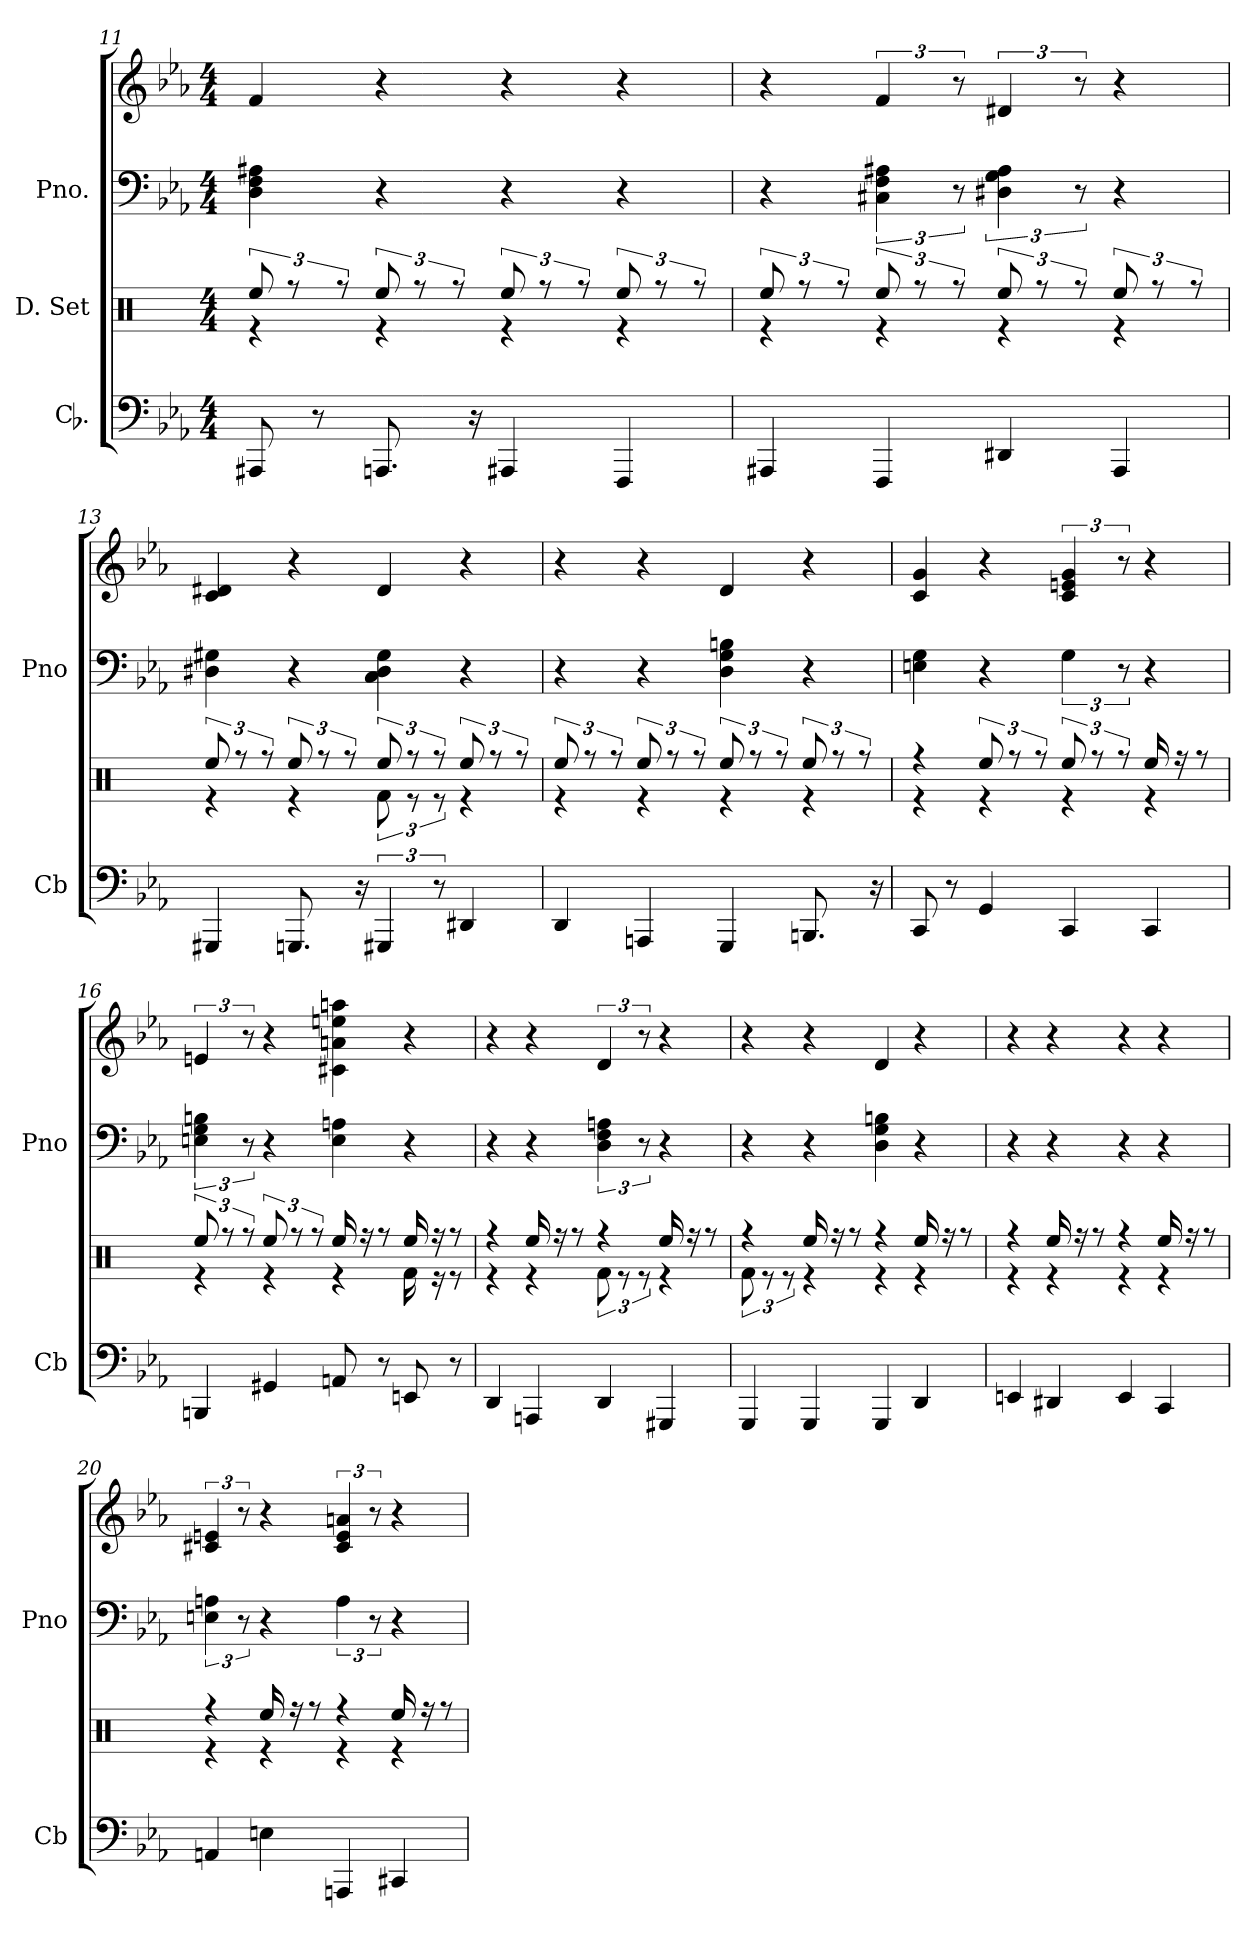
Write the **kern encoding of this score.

**kern	**kern	**kern	**kern
*part3	*part2	*part1	*part1
*staff4	*staff3	*staff2	*staff1
*I"Cb.	*I"D. Set	*I"Pno.	*
*I'Cb	*	*I'Pno	*
*clefF4	*clefX	*clefF4	*clefG2
*k[b-e-a-]	*k[]	*k[b-e-a-]	*k[b-e-a-]
*M4/4	*M4/4	*M4/4	*M4/4
=11	=11	=11	=11
*	*^	*	*
8AAA#X	4re	12Ree/	4D 4F 4A#X	4f
.	.	12rff	.	.
8r	.	.	.	.
.	.	12rff	.	.
8.AAAn	4re	12Ree/	4r	4r
.	.	12rff	.	.
.	.	12rff	.	.
16r	.	.	.	.
4AAA#X	4re	12Ree/	4r	4r
.	.	12rff	.	.
.	.	12rff	.	.
4FFF	4re	12Ree/	4r	4r
.	.	12rff	.	.
.	.	12rff	.	.
=12	=12	=12	=12	=12
4AAA#X	4re	12Ree/	4r	4r
.	.	12rff	.	.
.	.	12rff	.	.
4FFF	4re	12Ree/	6C#X 6F 6A#X	6f
.	.	12rff	.	.
.	.	12rff	12r	12r
4DD#X	4re	12Ree/	6D#X 6G 6A#	6d#X
.	.	12rff	.	.
.	.	12rff	12r	12r
4AAA#	4re	12Ree/	4r	4r
.	.	12rff	.	.
.	.	12rff	.	.
=13	=13	=13	=13	=13
4GGG#X	4re	12Ree/	4D#X 4G#X	4c 4d#X
.	.	12rff	.	.
.	.	12rff	.	.
8.GGGn	4re	12Ree/	4r	4r
.	.	12rff	.	.
.	.	12rff	.	.
16r	.	.	.	.
6GGG#X	12Rf\	12Ree/	4C 4D# 4G#	4d#
.	12re	12rff	.	.
12r	12re	12rff	.	.
4DD#X	4re	12Ree/	4r	4r
.	.	12rff	.	.
.	.	12rff	.	.
=14	=14	=14	=14	=14
4DD	4re	12Ree/	4r	4r
.	.	12rff	.	.
.	.	12rff	.	.
4AAAn	4re	12Ree/	4r	4r
.	.	12rff	.	.
.	.	12rff	.	.
4GGG	4re	12Ree/	4D 4G 4Bn	4d
.	.	12rff	.	.
.	.	12rff	.	.
8.BBBn	4re	12Ree/	4r	4r
.	.	12rff	.	.
.	.	12rff	.	.
16r	.	.	.	.
=15	=15	=15	=15	=15
8CC	4re	4rff	4En 4G	4c 4g
8r	.	.	.	.
4GG	4re	12Ree/	4r	4r
.	.	12rff	.	.
.	.	12rff	.	.
4CC	4re	12Ree/	6G	6c 6en 6g
.	.	12rff	.	.
.	.	12rff	12r	12r
4CC	4re	16Ree/	4r	4r
.	.	16rff	.	.
.	.	8rff	.	.
=16	=16	=16	=16	=16
4BBBn	4re	12Ree/	6En 6G 6Bn	6en
.	.	12rff	.	.
.	.	12rff	12r	12r
4GG#X	4re	12Ree/	4r	4r
.	.	12rff	.	.
.	.	12rff	.	.
8AAn	4re	16Ree/	4E 4An	4c#X 4an 4een 4aan
.	.	16rff	.	.
8r	.	8rff	.	.
8EEn	16Rf\	16Ree/	4r	4r
.	16re	16rff	.	.
8r	8re	8rff	.	.
=17	=17	=17	=17	=17
4DD	4re	4rff	4r	4r
4AAAn	4re	16Ree/	4r	4r
.	.	16rff	.	.
.	.	8rff	.	.
4DD	12Rf\	4rff	6D 6F 6An	6d
.	12re	.	.	.
.	12re	.	12r	12r
4GGG#X	4re	16Ree/	4r	4r
.	.	16rff	.	.
.	.	8rff	.	.
=18	=18	=18	=18	=18
4GGG	12Rf\	4rff	4r	4r
.	12re	.	.	.
.	12re	.	.	.
4GGG	4re	16Ree/	4r	4r
.	.	16rff	.	.
.	.	8rff	.	.
4GGG	4re	4rff	4D 4G 4Bn	4d
4DD	4re	16Ree/	4r	4r
.	.	16rff	.	.
.	.	8rff	.	.
=19	=19	=19	=19	=19
4EEn	4re	4rff	4r	4r
4DD#X	4re	16Ree/	4r	4r
.	.	16rff	.	.
.	.	8rff	.	.
4EE	4re	4rff	4r	4r
4CC	4re	16Ree/	4r	4r
.	.	16rff	.	.
.	.	8rff	.	.
=20	=20	=20	=20	=20
4AAn	4re	4rff	6En 6An	6c#X 6en
.	.	.	12r	12r
4En	4re	16Ree/	4r	4r
.	.	16rff	.	.
.	.	8rff	.	.
4AAAn	4re	4rff	6A	6c# 6e 6an
.	.	.	12r	12r
4CC#X	4re	16Ree/	4r	4r
.	.	16rff	.	.
.	.	8rff	.	.
*	*v	*v	*	*
=	=	=	=
*-	*-	*-	*-
